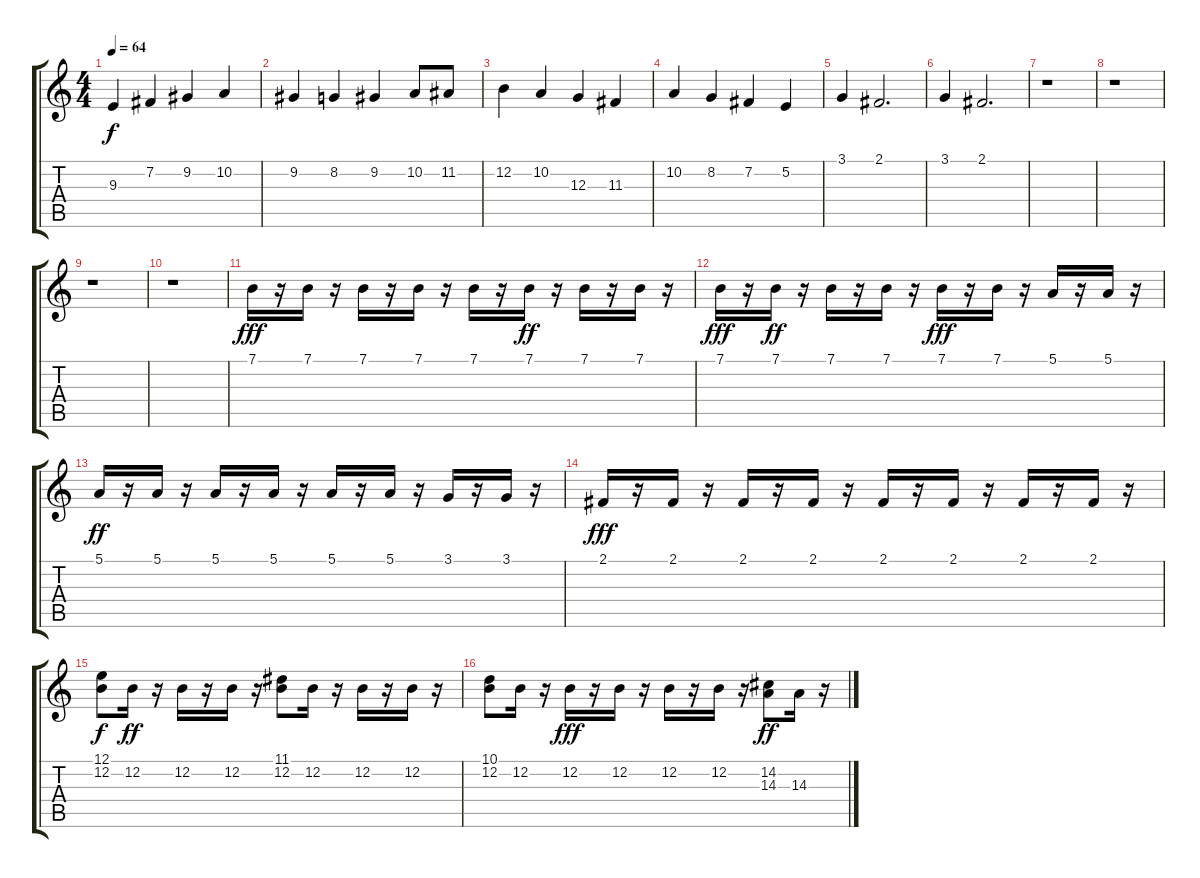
\track "" {instrument synthstrings1}
\staff {score tabs}
\tuning (E4 B3 G3 D3 A2 E2) {hide}
\ts (4 4)
\tempo 64
\clef g2
\ks c
9.3.4{dy f} 7.2.4 9.2.4 10.2.4 |
9.2.4 8.2.4 9.2.4 10.2.8 11.2.8 |
12.2.4 10.2.4 12.3.4 11.3.4 |
10.2.4 8.2.4 7.2.4 5.2.4 |
3.1.4 2.1.2{d} |
3.1.4 2.1.2{d} |
r.1 |
r.1 |
r.1 |
r.1 |
7.1.16{dy fff} r.16 7.1.16 r.16 7.1.16 r.16 7.1.16 r.16 7.1.16 r.16 7.1.16{dy ff} r.16 7.1.16 r.16 7.1.16 r.16 |
7.1.16{dy fff} r.16 7.1.16{dy ff} r.16 7.1.16 r.16 7.1.16 r.16 7.1.16{dy fff} r.16 7.1.16 r.16 5.1.16 r.16 5.1.16 r.16 |
5.1.16{dy ff} r.16 5.1.16 r.16 5.1.16 r.16 5.1.16 r.16 5.1.16 r.16 5.1.16 r.16 3.1.16 r.16 3.1.16 r.16 |
2.1.16{dy fff} r.16 2.1.16 r.16 2.1.16 r.16 2.1.16 r.16 2.1.16 r.16 2.1.16 r.16 2.1.16 r.16 2.1.16 r.16 |
(12.1 12.2).8{dy f} 12.2.16{dy ff} r.16 12.2.16 r.16 12.2.16 r.16 (11.1 12.2).8 12.2.16 r.16 12.2.16 r.16 12.2.16 r.16 |
(10.1 12.2).8 12.2.16 r.16 12.2.16{dy fff} r.16 12.2.16 r.16 12.2.16 r.16 12.2.16 r.16 (14.2 14.3).8{dy ff} 14.3.16 r.16
